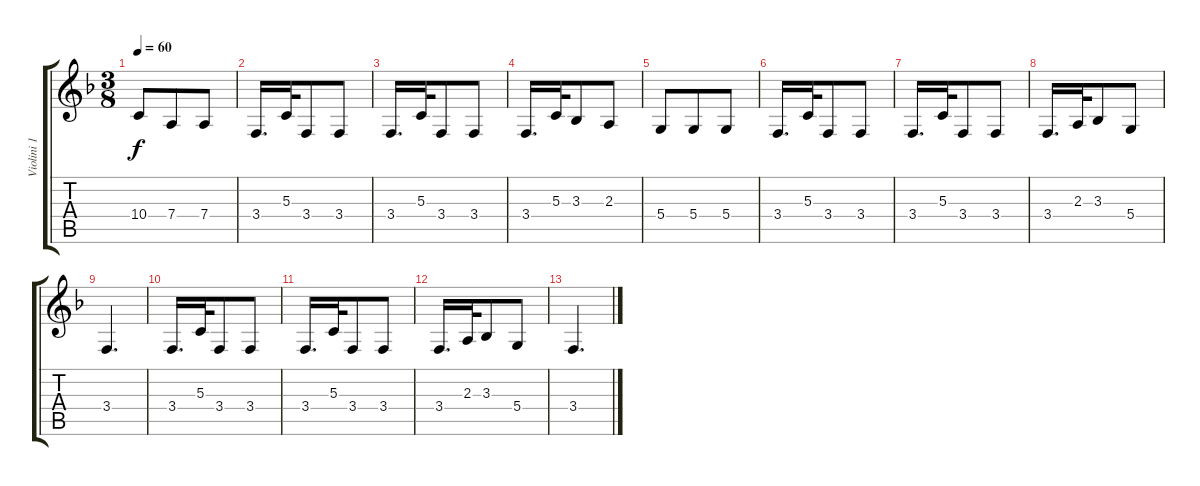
\track ("Violini 1" "Violini 1") {instrument violin}
\staff {score tabs}
\tuning (E4 B3 G3 D3 A2 E2) {hide}
\ts (3 8)
\tempo 60
\clef g2
\ks f
10.4.8{dy f} 7.4.8 7.4.8 |
3.4.16{d} 5.3.32 3.4.8 3.4.8 |
3.4.16{d} 5.3.32 3.4.8 3.4.8 |
3.4.16{d} 5.3.32 3.3.8 2.3.8 |
5.4.8 5.4.8 5.4.8 |
3.4.16{d} 5.3.32 3.4.8 3.4.8 |
3.4.16{d} 5.3.32 3.4.8 3.4.8 |
3.4.16{d} 2.3.32 3.3.8 5.4.8 |
3.4.4{d} |
3.4.16{d} 5.3.32 3.4.8 3.4.8 |
3.4.16{d} 5.3.32 3.4.8 3.4.8 |
3.4.16{d} 2.3.32 3.3.8 5.4.8 |
3.4.4{d}
